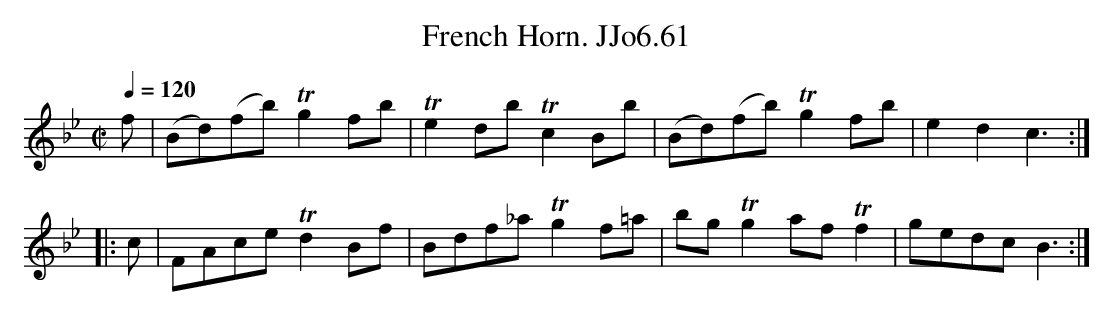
X:1
T:French Horn. JJo6.61
M:C|
L:1/8
Q:1/4=120
K:Bb
f|(Bd)(fb) !trill!g2 fb|!trill!e2 db !trill!c2 Bb|(Bd)(fb) !trill!g2 fb|e2d2c3 :|
|:c|FAce !trill!d2 Bf|Bdf_a !trill! g2 f=a|bg !trill!g2 af !trill!f2|gedc B3 :|
